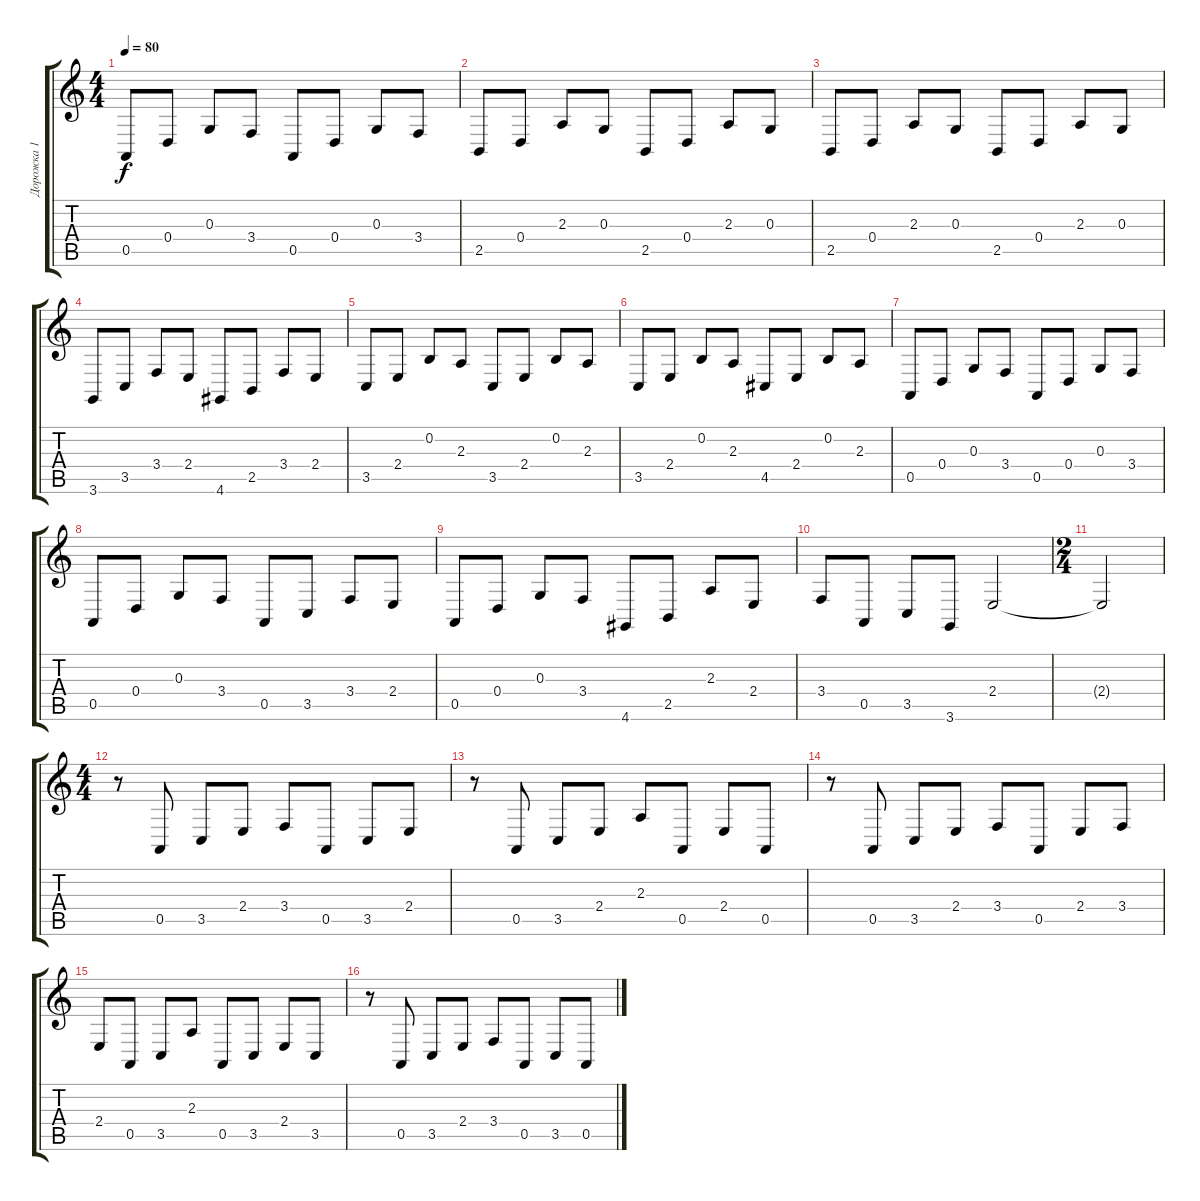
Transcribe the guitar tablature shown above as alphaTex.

\track ("Дорожка 1" "Дорожка 1") {instrument brightacousticpiano}
\staff {score tabs}
\tuning (E4 B3 G3 D3 A2 E2) {hide}
\ts (4 4)
\tempo 80
\clef g2
\ks c
0.5.8{dy f} 0.4.8 0.3.8 3.4.8 0.5.8 0.4.8 0.3.8 3.4.8 |
2.5.8 0.4.8 2.3.8 0.3.8 2.5.8 0.4.8 2.3.8 0.3.8 |
2.5.8 0.4.8 2.3.8 0.3.8 2.5.8 0.4.8 2.3.8 0.3.8 |
3.6.8 3.5.8 3.4.8 2.4.8 4.6.8 2.5.8 3.4.8 2.4.8 |
3.5.8 2.4.8 0.2.8 2.3.8 3.5.8 2.4.8 0.2.8 2.3.8 |
3.5.8 2.4.8 0.2.8 2.3.8 4.5.8 2.4.8 0.2.8 2.3.8 |
0.5.8 0.4.8 0.3.8 3.4.8 0.5.8 0.4.8 0.3.8 3.4.8 |
0.5.8 0.4.8 0.3.8 3.4.8 0.5.8 3.5.8 3.4.8 2.4.8 |
0.5.8 0.4.8 0.3.8 3.4.8 4.6.8 2.5.8 2.3.8 2.4.8 |
\ks aminor
3.4.8 0.5.8 3.5.8 3.6.8 2.4.2 |
\ts (2 4)
2.4{t}.2 |
\ts (4 4)
r.8 0.5.8 3.5.8 2.4.8 3.4.8 0.5.8 3.5.8 2.4.8 |
r.8 0.5.8 3.5.8 2.4.8 2.3.8 0.5.8 2.4.8 0.5.8 |
r.8 0.5.8 3.5.8 2.4.8 3.4.8 0.5.8 2.4.8 3.4.8 |
2.4.8 0.5.8 3.5.8 2.3.8 0.5.8 3.5.8 2.4.8 3.5.8 |
r.8 0.5.8 3.5.8 2.4.8 3.4.8 0.5.8 3.5.8 0.5.8
